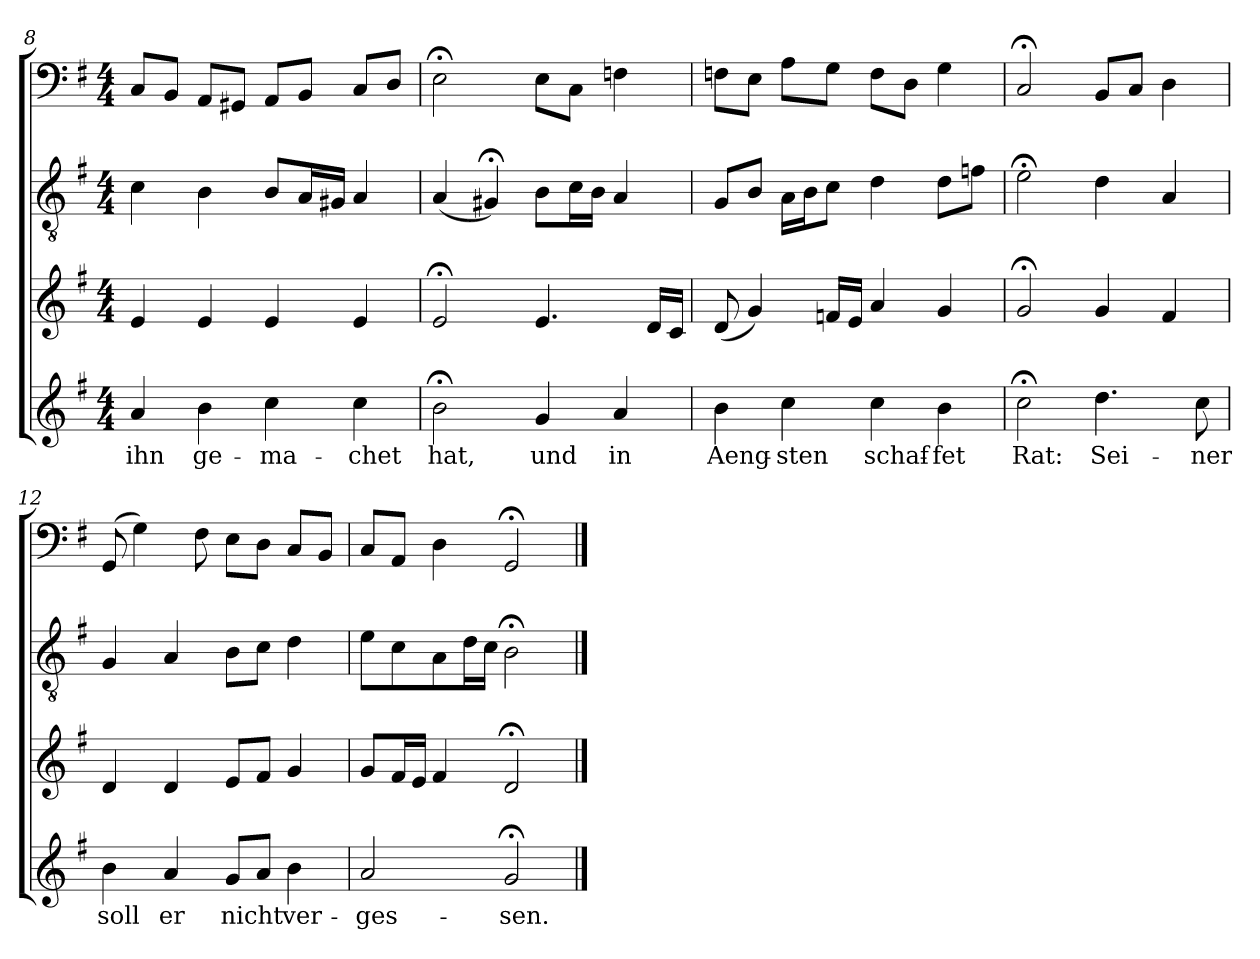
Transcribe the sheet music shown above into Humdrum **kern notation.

**kern	**text	**kern	**kern	**kern
*part4	*part4	*part3	*part2	*part1
*staff4	*staff4	*staff3	*staff2	*staff1
*clefG2	*	*clefG2	*clefGv2	*clefF4
*k[f#]	*	*k[f#]	*k[f#]	*k[f#]
*G:	*	*G:	*G:	*G:
*M4/4	*	*M4/4	*M4/4	*M4/4
=8	=8	=8	=8	=8
4a	ihn	4e	4c	8CL
.	.	.	.	8BBJ
4b	ge-	4e	4B	8AAL
.	.	.	.	8GG#XJ
4cc	-ma-	4e	8BL	8AAL
.	.	.	16AL	8BBJ
.	.	.	16G#XJJ	.
4cc	-chet	4e	4A	8CL
.	.	.	.	8DJ
=9	=9	=9	=9	=9
2b;<	hat,	2e;<	(4A	2E;<
.	.	.	4G#X;<)	.
4g	und	4.e	8BL	8EL
.	.	.	16cL	8CJ
.	.	.	16BJJ	.
4a	in	.	4A	4Fn
.	.	16dLL	.	.
.	.	16cJJ	.	.
=10	=10	=10	=10	=10
4b	Aeng-	(8d	8GL	8FnL
.	.	4g)	8BJ	8EJ
4cc	-sten	.	16ALL	8AL
.	.	.	16BJ	.
.	.	16fnLL	8cJ	8GJ
.	.	16eJJ	.	.
4cc	schaf-	4a	4d	8FL
.	.	.	.	8DJ
4b	-fet	4g	8dL	4G
.	.	.	8fnJ	.
=11	=11	=11	=11	=11
2cc;<	Rat:	2g;<	2e;<	2C;<
4.dd	Sei-	4g	4d	8BBL
.	.	.	.	8CJ
.	.	4f#	4A	4D
8cc	-ner	.	.	.
=12	=12	=12	=12	=12
4b	soll	4d	4G	(8GG
.	.	.	.	4G)
4a	er	4d	4A	.
.	.	.	.	8F#
8gL	nicht	8eL	8BL	8EL
8aJ	.	8f#J	8cJ	8DJ
4b	ver-	4g	4d	8CL
.	.	.	.	8BBJ
=13	=13	=13	=13	=13
2a	-ges-	8gL	8eL	8CL
.	.	16f#L	8c	8AAJ
.	.	16eJJ	.	.
.	.	4f#	8A	4D
.	.	.	16dL	.
.	.	.	16cJJ	.
2g;<	-sen.	2d;<	2B;<	2GG;<
==	==	==	==	==
*-	*-	*-	*-	*-
